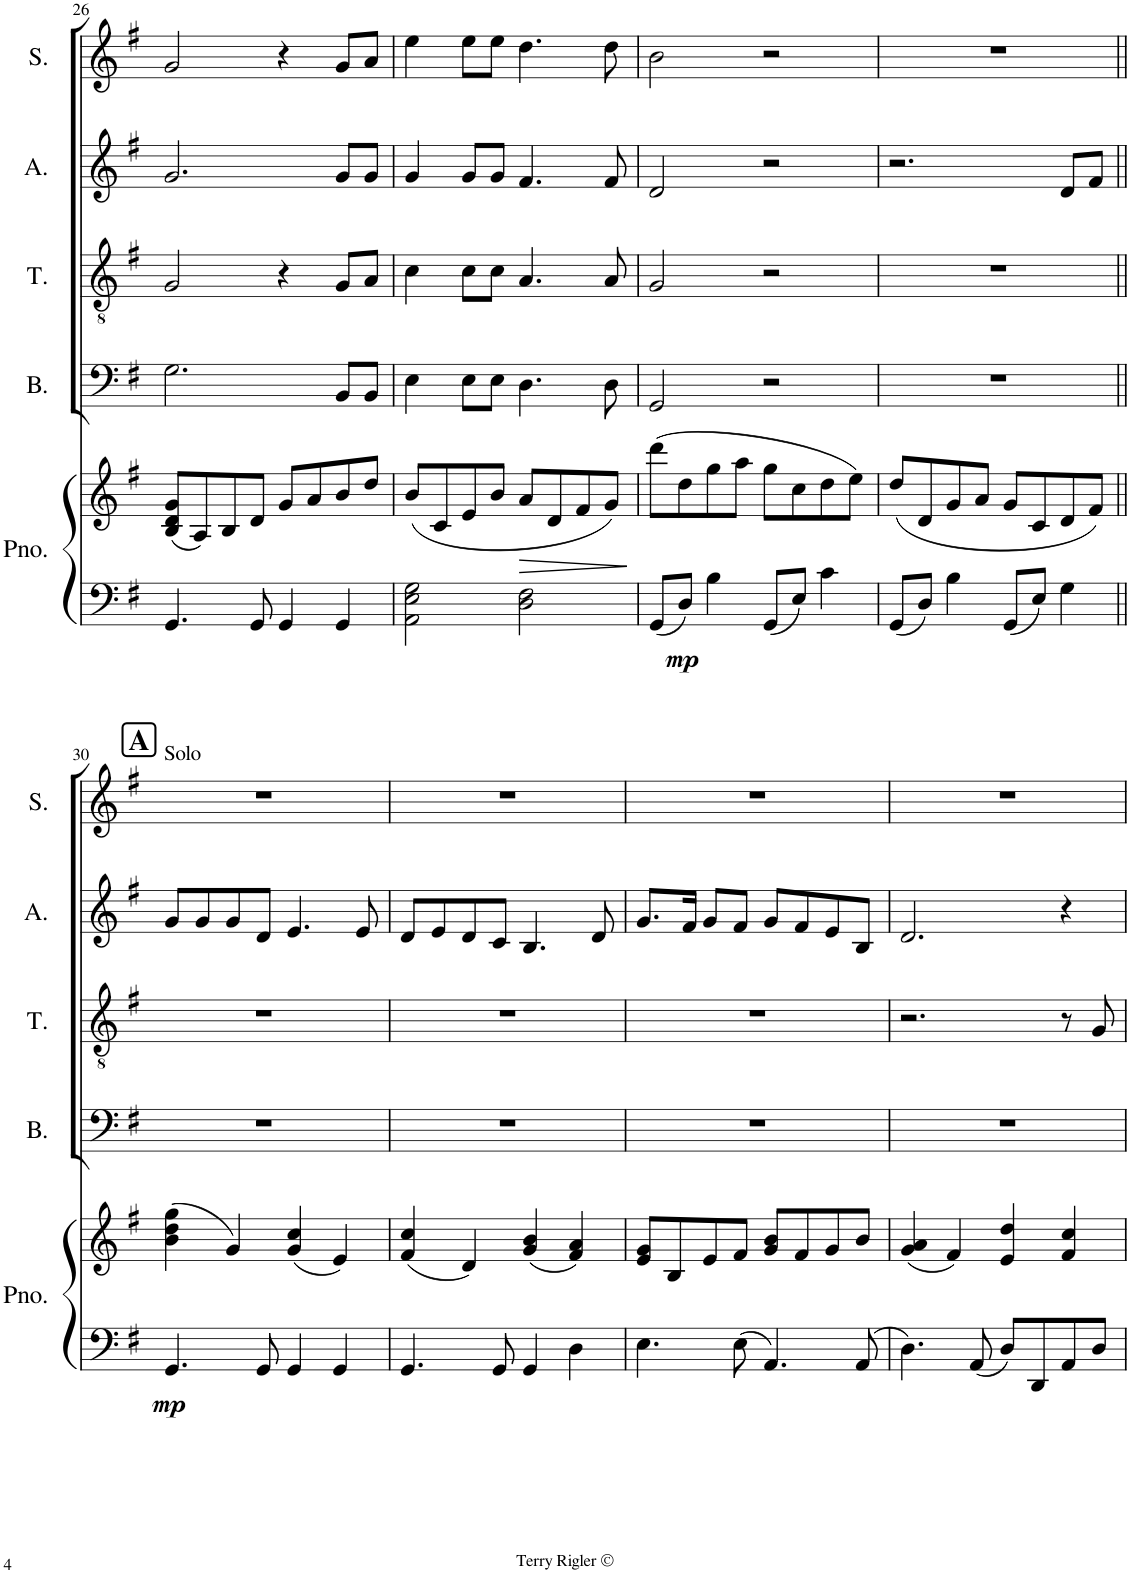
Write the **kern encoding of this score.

**kern	**kern	**dynam	**kern	**kern	**kern	**kern
*part5	*part5	*part5	*part4	*part3	*part2	*part1
*staff6	*staff5	*staff5/6	*staff4	*staff3	*staff2	*staff1
*I"Piano	*	*	*I"Bass	*I"Tenor	*I"Alto	*I"Soprano
*I'Pno.	*	*	*I'B.	*I'T.	*I'A.	*I'S.
!!LO:PB:g=z
*clefF4	*clefG2	*	*clefF4	*clefGv2	*clefG2	*clefG2
*k[f#]	*k[f#]	*	*k[f#]	*k[f#]	*k[f#]	*k[f#]
*M4/4	*M4/4	*	*M4/4	*M4/4	*M4/4	*M4/4
=26	=26	=26	=26	=26	=26	=26
4.GG/	(8B/ 8d/ 8g/L	.	2.G\	2G/	2.g/	2g/
.	8A/)	.	.	.	.	.
.	8B/	.	.	.	.	.
8GG/	8d/J	.	.	.	.	.
4GG/	8g/L	.	.	4r	.	4r
.	8a/	.	.	.	.	.
4GG/	8b/	.	8BB/L	8G/L	8g/L	8g/L
.	8dd/J	.	8BB/J	8A/J	8g/J	8a/J
=27	=27	=27	=27	=27	=27	=27
2AA\ 2E\ 2G\	(8b/L	.	4E\	4c\	4g/	4ee\
.	8c/	.	.	.	.	.
.	8e/	.	8E\L	8c\L	8g/L	8ee\L
.	8b/J	.	8E\J	8c\J	8g/J	8ee\J
!	!	!LO:HP:b	!	!	!	!
2D\ 2F#\	8a/L	>	4.D\	4.A/	4.f#/	4.dd\
.	8d/	.	.	.	.	.
.	8f#/	.	.	.	.	.
.	8g/J)	.	8D\	8A/	8f#/	8dd\
.	.	]	.	.	.	.
=28	=28	=28	=28	=28	=28	=28
8GG/L	(8ddd\L	.	2GG/	2G/	2d/	2b\
!	!	!LO:DY:b=2	!	!	!	!
8D/J	8dd\	mp	.	.	.	.
4B\	8gg\	.	.	.	.	.
.	8aa\J	.	.	.	.	.
8GG/L	8gg\L	.	2r	2r	2r	2r
8E/J	8cc\	.	.	.	.	.
4c\	8dd\	.	.	.	.	.
.	8ee\J)	.	.	.	.	.
=29	=29	=29	=29	=29	=29	=29
8GG/L	(8dd/L	.	1r	1r	2.r	1r
8D/J	8d/	.	.	.	.	.
4B\	8g/	.	.	.	.	.
.	8a/J	.	.	.	.	.
8GG/L	8g/L	.	.	.	.	.
8E/J	8c/	.	.	.	.	.
4G\	8d/	.	.	.	8d/L	.
.	8f#/J)	.	.	.	8f#/J	.
!!LO:LB:g=z
!!LO:REH:place=s1:a:B:cj:fs=14:t=A
=30||	=30||	=30||	=30||	=30||	=30||	=30||
!	!	!	!	!	!	!LO:TX:a:t=Solo
!	!	!LO:DY:b=2	!	!	!	!
4.GG/	(4b\ 4dd\ 4gg\	mp	1r	1r	8g/L	1r
.	.	.	.	.	8g/	.
.	4g/)	.	.	.	8g/	.
8GG/	.	.	.	.	8d/J	.
4GG/	(4g/ 4cc/	.	.	.	4.e/	.
4GG/	4e/)	.	.	.	.	.
.	.	.	.	.	8e/	.
=31	=31	=31	=31	=31	=31	=31
4.GG/	(4f#/ 4cc/	.	1r	1r	8d/L	1r
.	.	.	.	.	8e/	.
.	4d/)	.	.	.	8d/	.
8GG/	.	.	.	.	8c/J	.
4GG/	(4g/ 4b/	.	.	.	4.B/	.
4D\	4f#/ 4a/)	.	.	.	.	.
.	.	.	.	.	8d/	.
=32	=32	=32	=32	=32	=32	=32
4.E\	8e/ 8g/L	.	1r	1r	8.g/L	1r
.	8B/	.	.	.	.	.
.	.	.	.	.	16f#/Jk	.
.	8e/	.	.	.	8g/L	.
8E\	8f#/J	.	.	.	8f#/J	.
4.AA/	8g/ 8b/L	.	.	.	8g/L	.
.	8f#/	.	.	.	8f#/	.
.	8g/	.	.	.	8e/	.
8AA/	8b/J	.	.	.	8B/J	.
=33	=33	=33	=33	=33	=33	=33
4.D\	(4g/ 4a/	.	1r	2.r	2.d/	1r
.	4f#/)	.	.	.	.	.
8AA/	.	.	.	.	.	.
8D/L	4e/ 4dd/	.	.	.	.	.
8DD/	.	.	.	.	.	.
8AA/	4f#/ 4cc/	.	.	8r	4r	.
8D/J	.	.	.	8G/	.	.
=	=	=	=	=	=	=
*-	*-	*-	*-	*-	*-	*-
